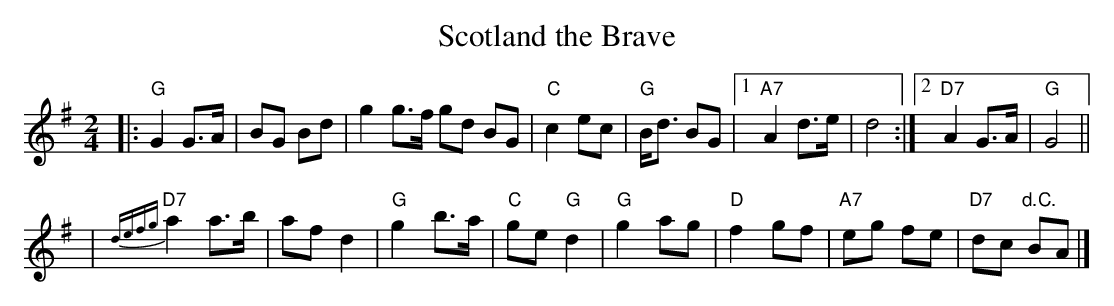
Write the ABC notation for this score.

X:1
T: Scotland the Brave
M: 2/4
L: 1/8
K: G
|: "G"G2 G>A | BG Bd | g2 g>f gd BG | "C"c2 ec | "G"B<d BG |1 "A7"A2 d>e | d4 :|2 "D7"A2 G>A | "G"G4 ||
| {defg}"D7"a2 a>b | af d2 | "G"g2 b>a | "C"ge "G"d2 | "G"g2 ag | "D"f2 gf | "A7"eg fe | "D7"dc "d.C."BA |]
